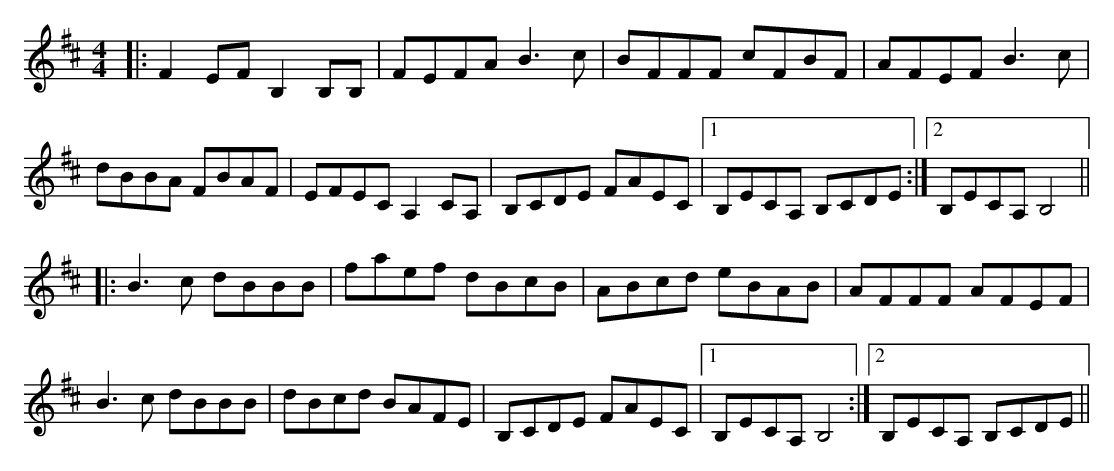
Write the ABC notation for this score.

X:1
M:4/4
K:Bmin
|:F2EF B,2 B,B,|FEFA B3c|BFFF cFBF|AFEF B3 c|
dBBA FBAF|EFEC A,2 CA,|B,CDE FAEC|1 B,ECA, B,CDE:|2 B,ECA, B,4||
|:B3 c dBBB|faef dBcB|ABcd eBAB|AFFF AFEF|
B3 c dBBB|dBcd BAFE|B,CDE FAEC|1 B,ECA, B,4:|2 B,ECA, B,CDE||
